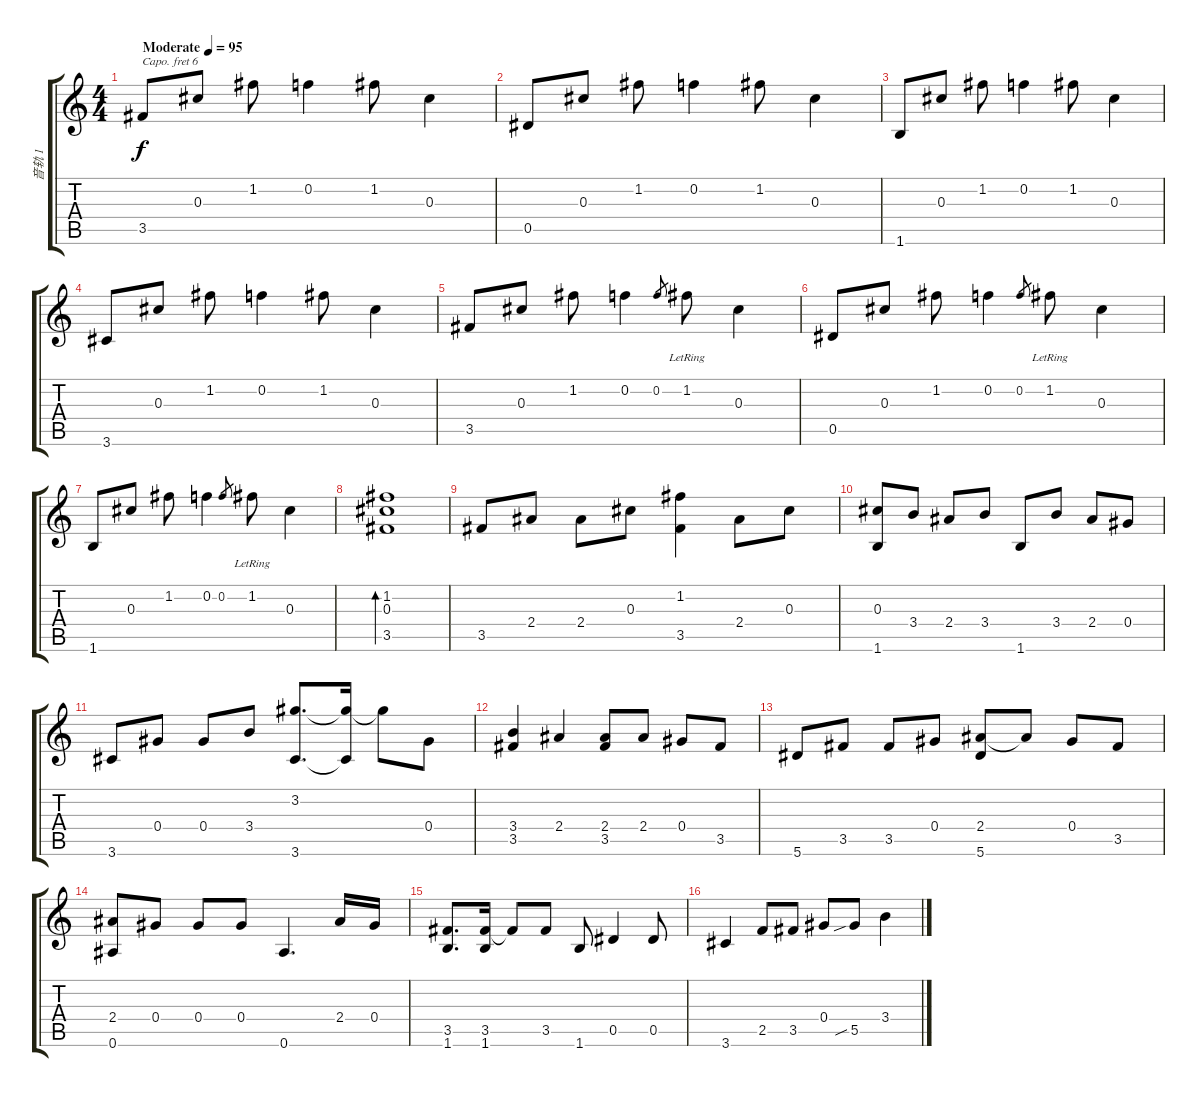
\track ("音轨 1" "音轨 1") {instrument acousticguitarsteel}
\staff {score tabs}
\capo 6
\tuning (E4 B3 G3 D3 A2 E2) {hide}
\ts (4 4)
\tempo (95 "Moderate")
\clef g2
\ks c
3.5.8{dy f instrument acousticguitarsteel} 0.3.8 1.2.8 0.2.4 1.2.8 0.3.4 |
0.5.8 0.3.8 1.2.8 0.2.4 1.2.8 0.3.4 |
1.6.8 0.3.8 1.2.8 0.2.4 1.2.8 0.3.4 |
3.6.8 0.3.8 1.2.8 0.2.4 1.2.8 0.3.4 |
3.5.8 0.3.8 1.2.8 0.2.4 0.2.8{gr} 1.2{lr}.8 0.3.4 |
0.5.8 0.3.8 1.2.8 0.2.4 0.2.8{gr} 1.2{lr}.8 0.3.4 |
1.6.8 0.3.8 1.2.8 0.2.4 0.2.8{gr} 1.2{lr}.8 0.3.4 |
(1.2 0.3 3.5).1{bd 60} |
3.5.8 2.4.8 2.4.8 0.3.8 (1.2 3.5).4 2.4.8 0.3.8 |
(0.3 1.6).8 3.4.8 2.4.8 3.4.8 1.6.8 3.4.8 2.4.8 0.4.8 |
3.6.8 0.4.8 0.4.8 3.4.8 (3.2 3.6).8{d} (3.2{t} 3.6{t}).16 3.2{t}.8 0.4.8 |
(3.4 3.5).4 2.4.4 (2.4 3.5).8 2.4.8 0.4.8 3.5.8 |
5.6.8 3.5.8 3.5.8 0.4.8 (2.4 5.6).8 2.4{t}.8 0.4.8 3.5.8 |
(2.4 0.6).8 0.4.8 0.4.8 0.4.8 0.6.4{d} 2.4.16 0.4.16 |
(3.5 1.6).8{d} (3.5 1.6).16 3.5{t}.8 3.5.8 1.6.8 0.5.4 0.5.8 |
3.6.4 2.5.8 3.5.8 0.4.8 5.5{sib}.8 3.4.4
